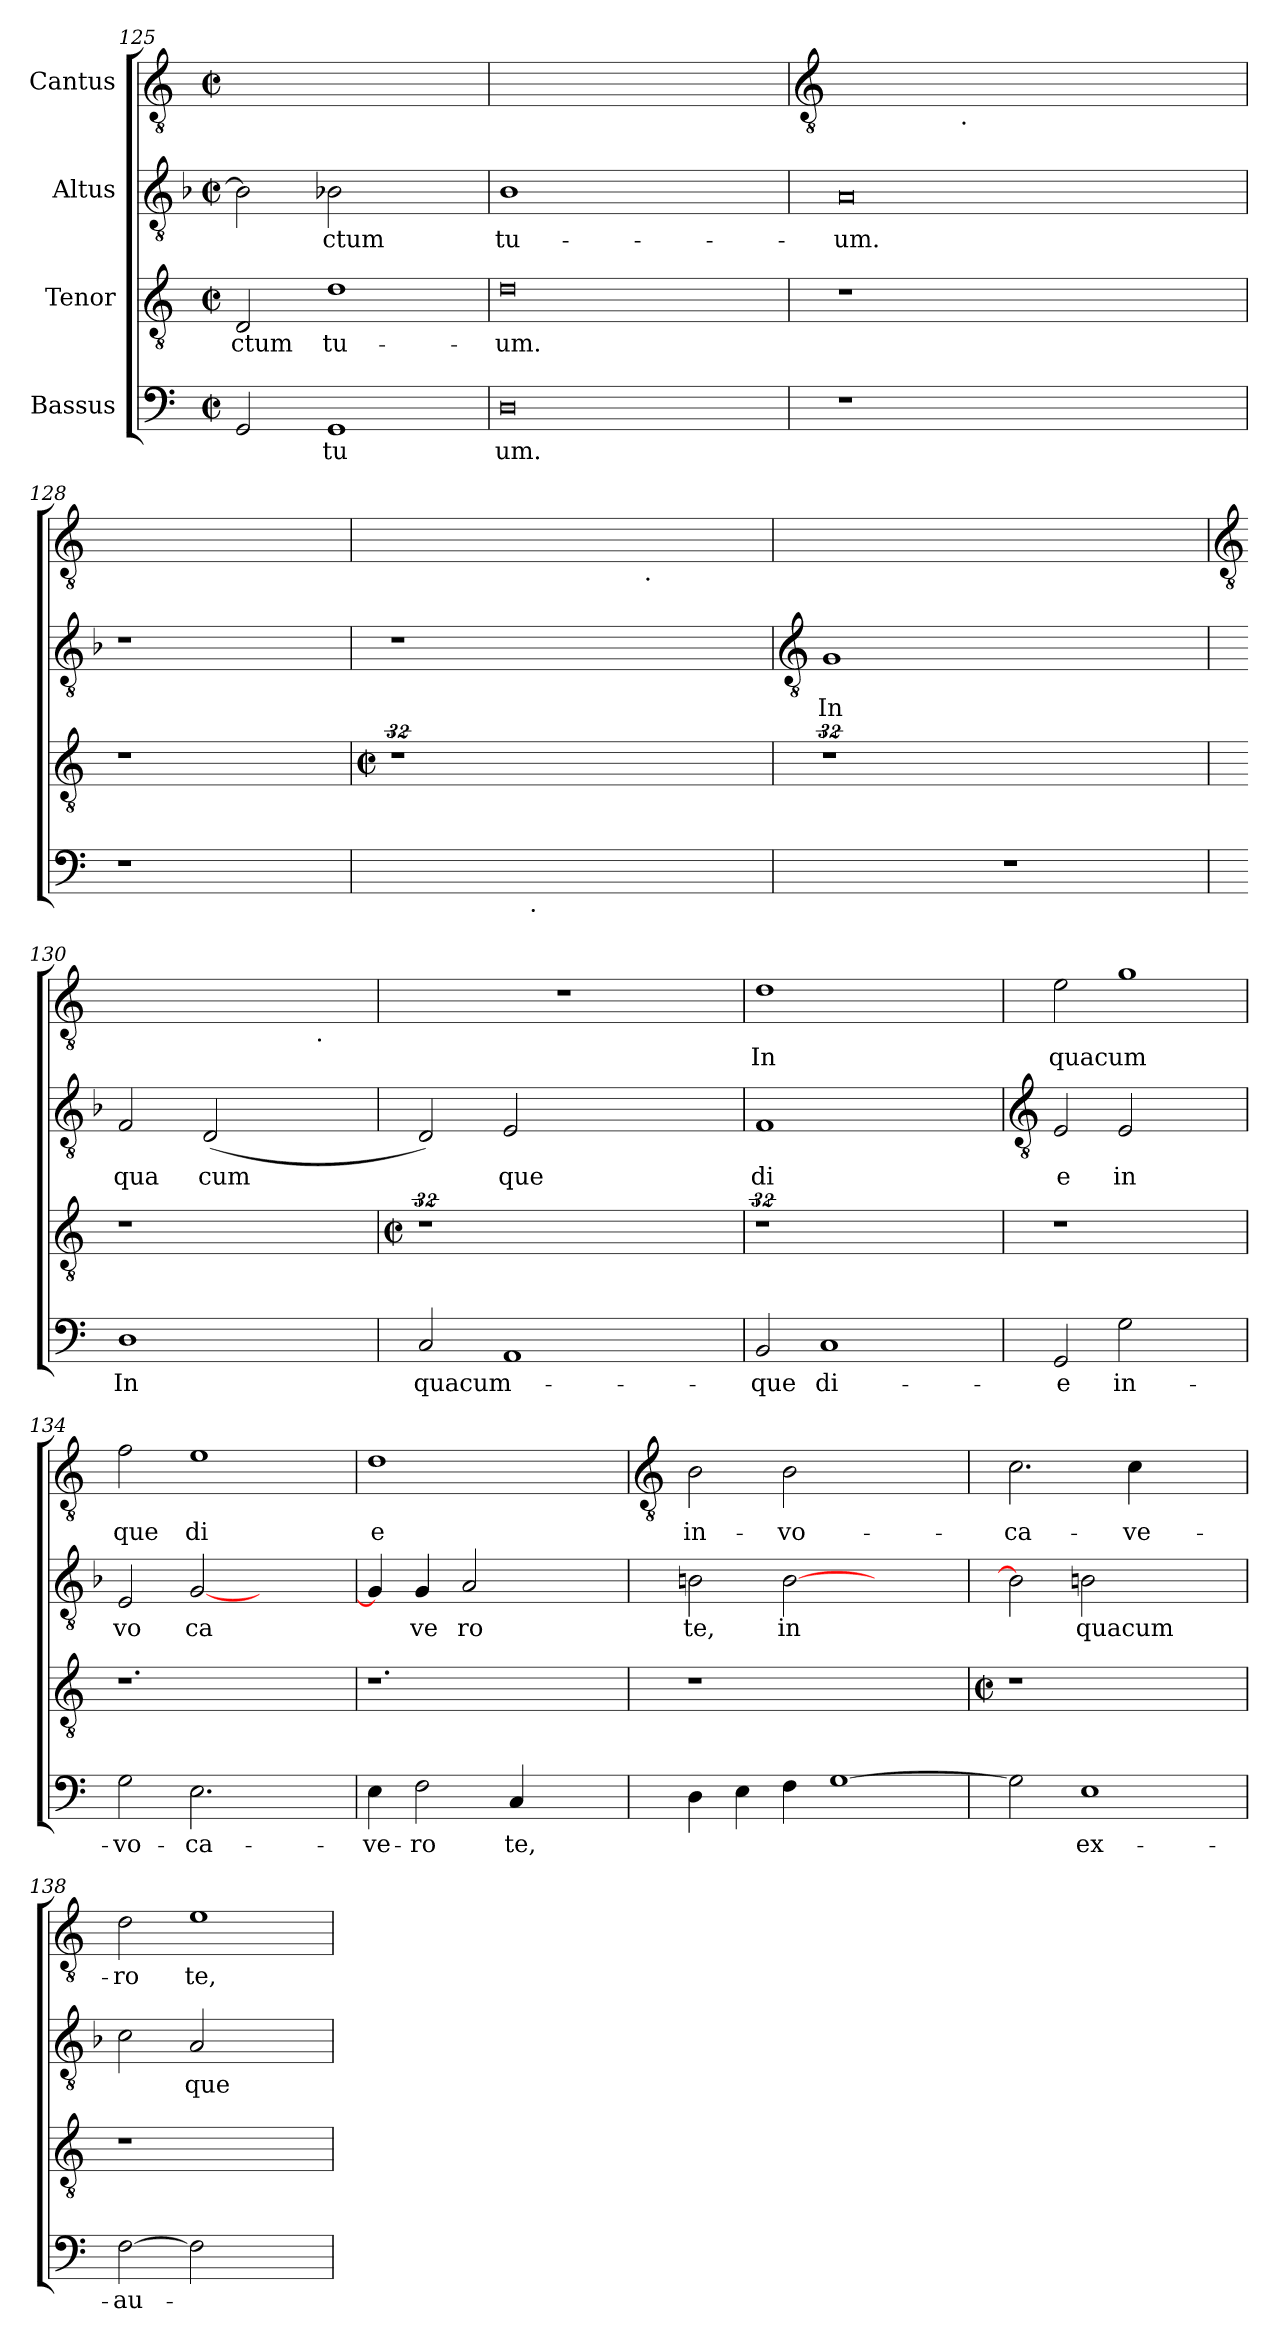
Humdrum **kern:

**kern	**text	**kern	**text	**kern	**text	**kern	**text
*part4	*part4	*part3	*part3	*part2	*part2	*part1	*part1
*staff4	*staff4	*staff3	*staff3	*staff2	*staff2	*staff1	*staff1
*I"Bassus	*	*I"Tenor	*	*I"Altus	*	*I"Cantus	*
!!LO:LB:g=z
*clefF4	*	*clefGv2	*	*clefGv2	*	*clefGv2	*
*k[]	*	*k[]	*	*k[b-]	*	*k[]	*
*C:	*	*C:	*	*F:	*	*C:	*
*M2/2	*	*M2/2	*	*M2/2	*	*M2/2	*
*met(c|)	*	*met(c|)	*	*met(c|)	*	*met(c|)	*
=125	=125	=125	=125	=125	=125	=125	=125
!	!	!	!LO:LY:b	!	!	!	!
2GG/	.	2D/	-ctum	2B\]	.	4ryy	.
.	.	.	.	.	.	4ryy	.
!	!LO:LY:b	!	!LO:LY:b	!	!LO:LY:b	!	!
1GG	tu	1d	tu-	2B-X\	-ctum	4ryy	.
.	.	.	.	.	.	4ryy	.
.	.	.	.	2ryy	.	2ryy	.
=126	=126	=126	=126	=126	=126	=126	=126
!	!LO:LY:b	!	!LO:LY:b	!	!LO:LY:b	!	!
0D	um.	0d	-um.	1B-	tu-	4ryy	.
.	.	.	.	.	.	4ryy	.
.	.	.	.	.	.	4ryy	.
.	.	.	.	.	.	4ryy	.
.	.	.	.	1ryy	.	1ryy	.
!!LO:LB:g=z
=127	=127	=127	=127	=127	=127	=127	=127
*	*	*	*	*	*	*clefGv2	*
!	!	!	!	!	!LO:LY:b	!	!
1r	.	1r	.	0A	-um.	4ryy	.
.	.	.	.	.	.	32ryy	.
.	.	.	.	.	.	32ryy	.
.	.	.	.	.	.	32ryy	.
.	.	.	.	.	.	32ryy	.
.	.	.	.	.	.	32ryy	.
.	.	.	.	.	.	32ryy	.
!	!	!	!	!	!	!LO:TX:b:t=.	!
.	.	.	.	.	.	32ryy	.
.	.	.	.	.	.	4ryy	.
.	.	.	.	.	.	4ryy	.
.	.	.	.	.	.	4ryy	.
1ryy	.	1ryy	.	.	.	.	.
.	.	.	.	.	.	2ryy	.
.	.	.	.	.	.	4ryy	.
.	.	.	.	.	.	32ryy	.
=128A	=128A	=128A	=128A	=128A	=128A	=128A	=128A
1r	.	1r	.	1r	.	4ryy	.
.	.	.	.	.	.	4ryy	.
.	.	.	.	.	.	4ryy	.
.	.	.	.	.	.	32ryy	.
.	.	.	.	.	.	4ryy	.
32ryy	.	32ryy	.	32ryy	.	.	.
!!LO:LB:g=z
=128B	=128B	=128B	=128B	=128B	=128B	=128B	=128B
*	*	*M2/2	*	*	*	*	*
*	*	*met(c|)	*	*	*	*	*
4ryy	.	32%39r	.	1r	.	4ryy	.
32ryy	.	.	.	.	.	4ryy	.
32ryy	.	.	.	.	.	.	.
32ryy	.	.	.	.	.	.	.
32ryy	.	.	.	.	.	.	.
32ryy	.	.	.	.	.	.	.
32ryy	.	.	.	.	.	.	.
!LO:TX:b:t=.	!	!	!	!	!	!	!
32ryy	.	.	.	.	.	.	.
4ryy	.	.	.	.	.	.	.
.	.	.	.	.	.	32ryy	.
.	.	.	.	.	.	32ryy	.
.	.	.	.	.	.	32ryy	.
.	.	.	.	.	.	32ryy	.
.	.	.	.	.	.	32ryy	.
.	.	.	.	.	.	32ryy	.
!	!	!	!	!	!	!LO:TX:b:t=.	!
.	.	.	.	.	.	32ryy	.
4ryy	.	.	.	.	.	4ryy	.
4ryy	.	.	.	.	.	4ryy	.
.	.	.	.	8..ryy	.	.	.
!!LO:LB:g=z
=129A	=129A	=129A	=129A	=129A	=129A	=129A	=129A
*	*	*	*	*clefGv2	*	*	*
!	!	!	!	!	!LO:LY:b	!	!
4ryy	.	32%57r	.	1G	In	4ryy	.
4ryy	.	.	.	.	.	4ryy	.
4ryy	.	.	.	.	.	32ryy	.
.	.	.	.	.	.	1ryy	.
32ryy	.	.	.	.	.	.	.
1r	.	.	.	.	.	.	.
.	.	.	.	2ryy	.	.	.
.	.	.	.	4ryy	.	.	.
.	.	.	.	.	.	4ryy	.
.	.	.	.	32ryy	.	.	.
!!LO:LB:g=z
=130	=130	=130	=130	=130	=130	=130	=130
*	*	*	*	*	*	*clefGv2	*
!	!LO:LY:b	!	!	!	!LO:LY:b	!	!
1D	In	1r	.	2F/	qua	4ryy	.
.	.	.	.	.	.	4ryy	.
!	!	!	!	!	!LO:LY:b	!	!
.	.	.	.	(<2D/	cum	4ryy	.
.	.	.	.	.	.	32ryy	.
.	.	.	.	.	.	32ryy	.
.	.	.	.	.	.	32ryy	.
.	.	.	.	.	.	32ryy	.
.	.	.	.	.	.	32ryy	.
.	.	.	.	.	.	32ryy	.
!	!	!	!	!	!	!LO:TX:b:t=.	!
.	.	.	.	.	.	32ryy	.
.	.	.	.	.	.	4ryy	.
8..ryy	.	8..ryy	.	8..ryy	.	.	.
!!LO:LB:g=z
=131	=131	=131	=131	=131	=131	=131	=131
*	*	*M2/2	*	*	*	*	*
*	*	*met(c|)	*	*	*	*	*
!	!LO:LY:b	!	!	!	!	!	!
2C/	quacum-	32%39r	.	2D/)	.	4ryy	.
.	.	.	.	.	.	4ryy	.
!	!	!	!	!	!LO:LY:b	!	!
1AA	.	.	.	2E/	que	4ryy	.
.	.	.	.	.	.	32ryy	.
.	.	.	.	.	.	1r	.
.	.	.	.	2ryy	.	.	.
.	.	2ryy	.	.	.	.	.
4ryy	.	.	.	4ryy	.	.	.
.	.	16ryy	.	.	.	.	.
32ryy	.	.	.	32ryy	.	.	.
=132	=132	=132	=132	=132	=132	=132	=132
!	!LO:LY:b	!	!	!	!LO:LY:b	!	!LO:LY:b
2BB/	-que	32%57r	.	1F	di	1d	In
!	!LO:LY:b	!	!	!	!	!	!
1C	di-	.	.	.	.	.	.
.	.	.	.	2ryy	.	2ryy	.
4ryy	.	.	.	4ryy	.	4ryy	.
32ryy	.	.	.	32ryy	.	32ryy	.
!!LO:LB:g=z
=133	=133	=133	=133	=133	=133	=133	=133
*	*	*	*	*clefGv2	*	*	*
!	!LO:LY:b	!	!	!	!LO:LY:b	!	!LO:LY:b
2GG/	-e	1r	.	2E/	e	2e\	quacum
!	!LO:LY:b	!	!	!	!LO:LY:b	!	!
2G\	in-	.	.	2E/	in	1g	.
2ryy	.	2ryy	.	2ryy	.	.	.
=134	=134	=134	=134	=134	=134	=134	=134
!	!LO:LY:b	!	!	!	!LO:LY:b	!	!LO:LY:b
2G\	-vo-	1.r	.	2E/	vo	2f\	que
!	!LO:LY:b	!	!	!	!LO:LY:b	!	!LO:LY:b
2.E\	-ca-	.	.	[2G/	ca	1e	di
.	.	.	.	2ryy	.	.	.
4ryy	.	.	.	.	.	.	.
=135	=135	=135	=135	=135	=135	=135	=135
!	!LO:LY:b	!	!	!	!	!	!LO:LY:b
4E\	-ve-	1.r	.	4G/]	.	1d	e
!	!LO:LY:b	!	!	!	!LO:LY:b	!	!
2F\	-ro	.	.	4G/	ve	.	.
!	!	!	!	!	!LO:LY:b	!	!
.	.	.	.	2A/	ro	.	.
!	!LO:LY:b	!	!	!	!	!	!
4C/	te,	.	.	.	.	.	.
2ryy	.	.	.	2ryy	.	2ryy	.
!!LO:LB:g=z
=136	=136	=136	=136	=136	=136	=136	=136
*	*	*	*	*	*	*clefGv2	*
!	!	!	!	!	!LO:LY:b	!	!LO:LY:b
4D\	.	1r	.	2Bn\	te,	2B\	in-
4E\	.	.	.	.	.	.	.
!	!	!	!	!	!LO:LY:b	!	!LO:LY:b
4F\	.	.	.	[2B\	in	2B\	-vo-
[1G	.	.	.	.	.	.	.
.	.	2.ryy	.	2.ryy	.	2.ryy	.
!!LO:LB:g=z
=137	=137	=137	=137	=137	=137	=137	=137
*	*	*M2/2	*	*	*	*	*
*	*	*met(c|)	*	*	*	*	*
!	!	!	!	!	!	!	!LO:LY:b
2G\]	.	1r	.	2B\]	.	2.c\	-ca-
!	!LO:LY:b	!	!	!	!LO:LY:b	!	!
1E	ex-	.	.	2B\	quacum	.	.
!	!	!	!	!	!	!	!LO:LY:b
.	.	.	.	.	.	4c\	-ve-
.	.	2ryy	.	2ryy	.	2ryy	.
=138	=138	=138	=138	=138	=138	=138	=138
!	!LO:LY:b	!	!	!	!	!	!LO:LY:b
[2F\	-au-	1r	.	2c\	.	2d\	-ro
!	!	!	!	!	!LO:LY:b	!	!LO:LY:b
2F\]	.	.	.	2A/	que	1e	te,
2ryy	.	2ryy	.	2ryy	.	.	.
=	=	=	=	=	=	=	=
*-	*-	*-	*-	*-	*-	*-	*-
